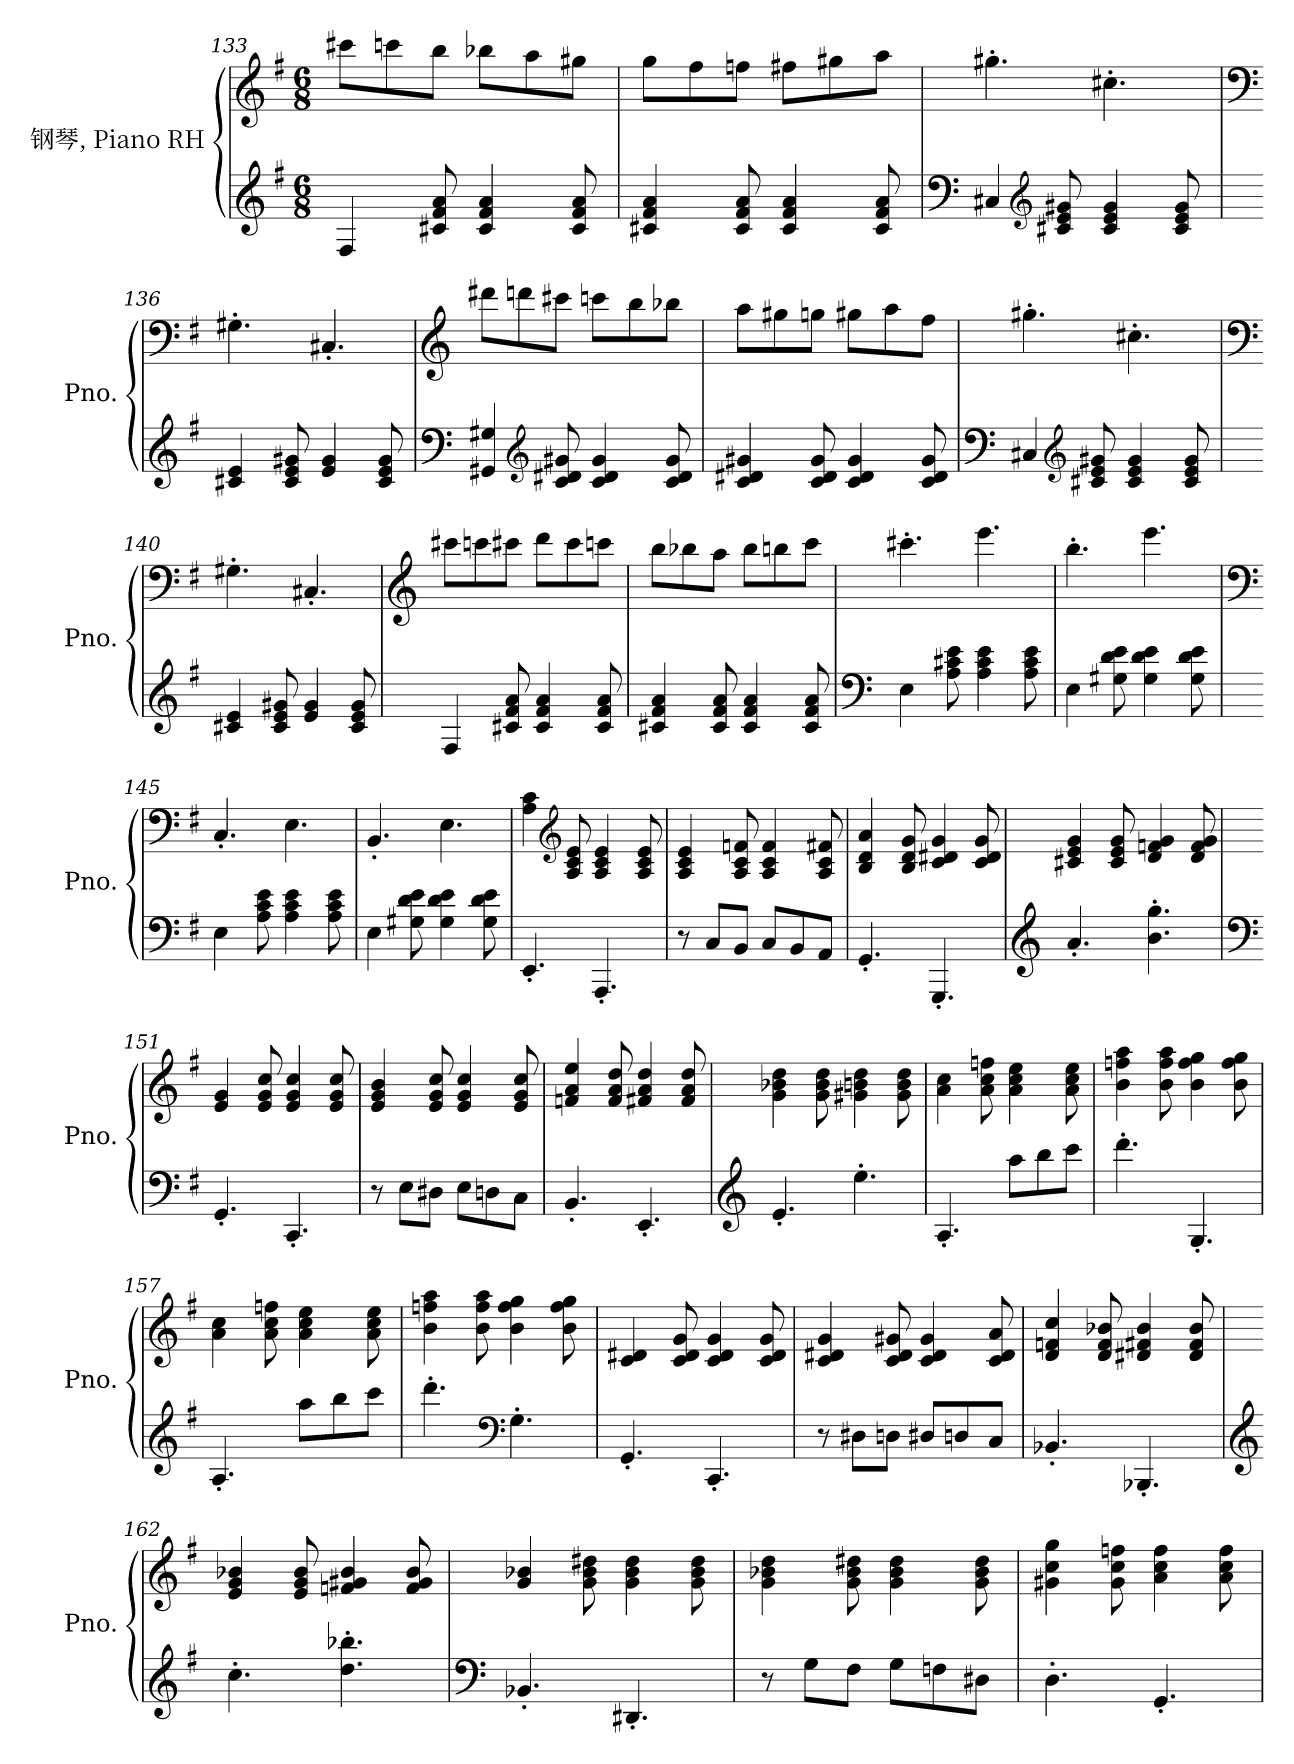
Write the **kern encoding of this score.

**kern	**kern
*part1	*part1
*staff2	*staff1
*I"钢琴, Piano RH	*
*I'Pno.	*
*clefG2	*clefG2
*k[f#]	*k[f#]
*M6/8	*M6/8
=133	=133
4F#/	8ccc#X\L
.	8cccn\
8c#X/ 8f#/ 8a/	8bb\J
4c#/ 4f#/ 4a/	8bb-X\L
.	8aa\
8c#/ 8f#/ 8a/	8gg#X\J
=134	=134
4c#X/ 4f#/ 4a/	8gg\L
.	8ff#\
8c#/ 8f#/ 8a/	8ffn\J
4c#/ 4f#/ 4a/	8ff#X\L
.	8gg#X\
8c#/ 8f#/ 8a/	8aa\J
!!LO:LB:g=z
=135	=135
*clefF4	*
4C#X/	4.gg#X'\
*clefG2	*
8c#X/ 8e/ 8g#X/	.
4c#/ 4e/ 4g#/	4.cc#X'\
8c#/ 8e/ 8g#/	.
=136	=136
*	*clefF4
4c#X/ 4e/	4.G#X'\
8c#/ 8e/ 8g#X/	.
4e/ 4g#/	4.C#X'/
8c#/ 8e/ 8g#/	.
=137	=137
*clefF4	*clefG2
4GG#X/ 4G#X/	8ddd#X\L
.	8dddn\
*clefG2	*
8c/ 8d#X/ 8g#X/	8ccc#X\J
4c/ 4d#/ 4g#/	8cccn\L
.	8bb\
8c/ 8d#/ 8g#/	8bb-X\J
!!LO:LB:g=z
=138	=138
4c/ 4d#X/ 4g#X/	8aa\L
.	8gg#X\
8c/ 8d#/ 8g#/	8ggn\J
4c/ 4d#/ 4g#/	8gg#X\L
.	8aa\
8c/ 8d#/ 8g#/	8ff#\J
=139	=139
*clefF4	*
4C#X/	4.gg#X'\
*clefG2	*
8c#X/ 8e/ 8g#X/	.
4c#/ 4e/ 4g#/	4.cc#X'\
8c#/ 8e/ 8g#/	.
=140	=140
*	*clefF4
4c#X/ 4e/	4.G#X'\
8c#/ 8e/ 8g#X/	.
4e/ 4g#/	4.C#X'/
8c#/ 8e/ 8g#/	.
!!LO:LB:g=z
=141	=141
*	*clefG2
4F#/	8ccc#X\L
.	8cccn\
8c#X/ 8f#/ 8a/	8ccc#X\J
4c#/ 4f#/ 4a/	8ddd\L
.	8ccc#\
8c#/ 8f#/ 8a/	8cccn\J
=142	=142
4c#X/ 4f#/ 4a/	8bb\L
.	8bb-X\
8c#/ 8f#/ 8a/	8aa\J
4c#/ 4f#/ 4a/	8bb-\L
.	8bbn\
8c#/ 8f#/ 8a/	8ccc\J
=143	=143
*clefF4	*
4E\	4.ccc#X'\
8A\ 8c#X\ 8e\	.
4A\ 4c#\ 4e\	4.eee\
8A\ 8c#\ 8e\	.
=144	=144
4E\	4.bb'\
8G#X\ 8d\ 8e\	.
4G#\ 4d\ 4e\	4.eee\
8G#\ 8d\ 8e\	.
=145	=145
*	*clefF4
4E\	4.C'/
8A\ 8c\ 8e\	.
4A\ 4c\ 4e\	4.E\
8A\ 8c\ 8e\	.
!!LO:PB:g=z
=146	=146
4E\	4.BB'/
8G#X\ 8d\ 8e\	.
*	*MM207
4G#\ 4d\ 4e\	4.E\
8G#\ 8d\ 8e\	.
=147	=147
4.EE'/	4A\ 4c\
*	*clefG2
.	8A/ 8c/ 8e/
4.AAA'/	4A/ 4c/ 4e/
.	8A/ 8c/ 8e/
=148	=148
8r	4A/ 4c/ 4e/
8C/L	.
8BB/J	8A/ 8c/ 8fn/
8C/L	4A/ 4c/ 4f/
8BB/	.
8AA/J	8A/ 8c/ 8f#X/
=149	=149
4.GG'/	4B/ 4d/ 4a/
.	8B/ 8d/ 8g/
4.GGG'/	4c/ 4d#X/ 4g/
.	8c/ 8d#/ 8g/
=150	=150
*clefG2	*
4.a'/	4c#X/ 4e/ 4g/
.	8c#/ 8e/ 8g/
4.b\' 4.gg\'	4d/ 4fn/ 4g/
.	8d/ 8f/ 8g/
!!LO:LB:g=z
=151	=151
*clefF4	*
4.GG'/	4e/ 4g/
.	8e/ 8g/ 8cc/
4.CC'/	4e/ 4g/ 4cc/
.	8e/ 8g/ 8cc/
=152	=152
8r	4e/ 4g/ 4b/
8E\L	.
8D#X\J	8e/ 8g/ 8cc/
8E\L	4e/ 4g/ 4cc/
8Dn\	.
8C\J	8e/ 8g/ 8cc/
=153	=153
4.BB'/	4fn/ 4a/ 4ee/
.	8f/ 8a/ 8dd/
4.EE'/	4f#X/ 4a/ 4dd/
.	8f#/ 8a/ 8dd/
=154	=154
*clefG2	*
4.e'/	4g\ 4b-X\ 4dd\
.	8g\ 8b-\ 8dd\
*	*MM240
4.ee'\	4g#X\ 4bn\ 4dd\
.	8g#\ 8b\ 8dd\
=155	=155
4.A'/	4a\ 4cc\
.	8a\ 8cc\ 8ffn\
8aa\L	4a\ 4cc\ 4ee\
8bb\	.
*	*MM247
8ccc\J	8a\ 8cc\ 8ee\
=156	=156
4.ddd'\	4b\ 4ffn\ 4aa\
.	8b\ 8ff\ 8aa\
4.G'/	4b\ 4ff\ 4gg\
.	8b\ 8ff\ 8gg\
!!LO:LB:g=z
=157	=157
4.A'/	4a\ 4cc\
.	8a\ 8cc\ 8ffn\
8aa\L	4a\ 4cc\ 4ee\
8bb\	.
8ccc\J	8a\ 8cc\ 8ee\
=158	=158
4.ddd'\	4b\ 4ffn\ 4aa\
.	8b\ 8ff\ 8aa\
*clefF4	*
4.G'\	4b\ 4ff\ 4gg\
.	8b\ 8ff\ 8gg\
=159	=159
4.GG'/	4c/ 4d#X/
.	8c/ 8d#/ 8g/
4.CC'/	4c/ 4d#/ 4g/
.	8c/ 8d#/ 8g/
=160	=160
8r	4c/ 4d#X/ 4g/
8D#X\L	.
8Dn\J	8c/ 8d#/ 8g#X/
8D#X/L	4c/ 4d#/ 4g#/
8Dn/	.
8C/J	8c/ 8d#/ 8a/
=161	=161
*	*MM246
4.BB-X'/	4d/ 4fn/ 4cc/
.	8d/ 8f/ 8b-X/
4.BBB-X'/	4d#X/ 4f#X/ 4b-/
.	8d#/ 8f#/ 8b-/
!!LO:LB:g=z
=162	=162
*clefG2	*
4.cc'\	4e/ 4g/ 4b-X/
.	8e/ 8g/ 8b-/
4.dd\' 4.bb-X\'	4fn/ 4g#X/ 4b-/
.	8f/ 8g#/ 8b-/
=163	=163
*clefF4	*
4.BB-X'/	4g/ 4b-X/
.	8g\ 8b-\ 8dd#X\
4.DD#X'/	4g\ 4b-\ 4dd#\
.	8g\ 8b-\ 8dd#\
=164	=164
8r	4g\ 4b-X\ 4dd\
8G\L	.
8F#\J	8g\ 8b-\ 8dd#X\
8G\L	4g\ 4b-\ 4dd#\
8Fn\	.
8D#X\J	8g\ 8b-\ 8dd#\
=165	=165
4.D'\	4g#X\ 4cc\ 4gg\
.	8g#\ 8cc\ 8ffn\
4.GG'/	4a\ 4cc\ 4ff\
.	8a\ 8cc\ 8ff\
=	=
*-	*-
